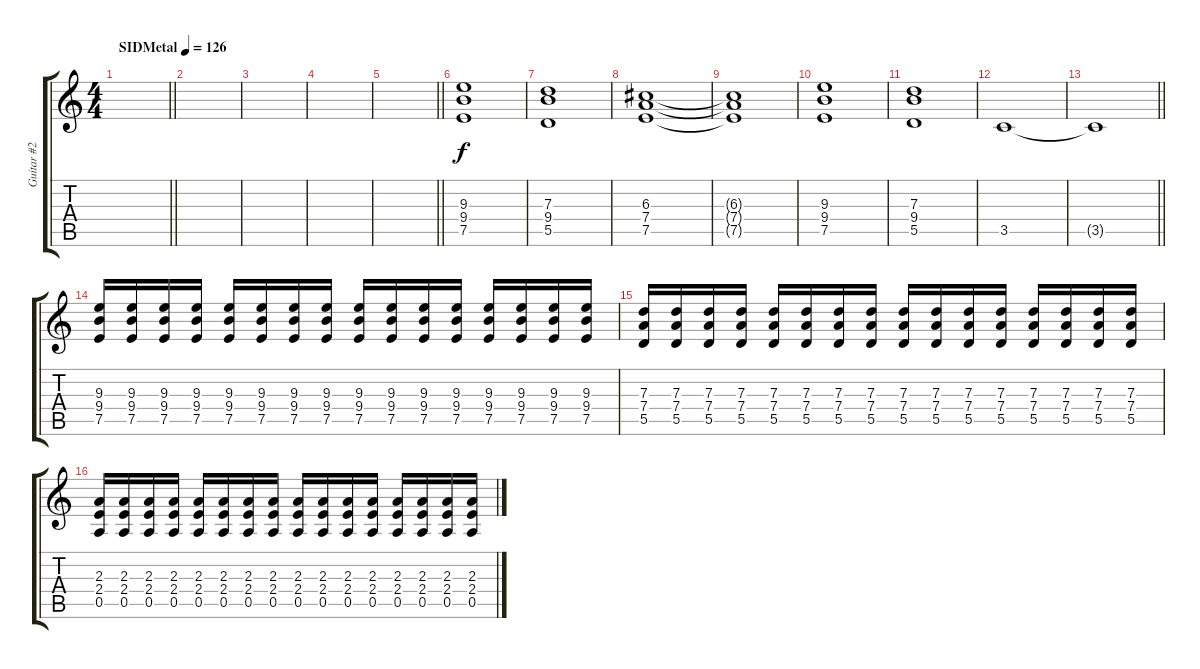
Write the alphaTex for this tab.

\track ("Guitar #2" "Guitar #2") {instrument overdrivenguitar}
\staff {score tabs}
\tuning (E4 B3 G3 D3 A2 E2) {hide}
\ts (4 4)
\tempo (126 "SIDMetal")
\clef g2
\barLineRight lightlight
\ks c
|
\section ("" "")
|
|
|
\barLineRight lightlight
|
(9.3 9.4 7.5).1 |
(7.3 9.4 5.5).1 |
(6.3 7.4 7.5).1 |
(6.3{t} 7.4{t} 7.5{t}).1 |
(9.3 9.4 7.5).1 |
(7.3 9.4 5.5).1 |
3.5.1 |
\barLineRight lightlight
3.5{t}.1 |
\section ("" "")
(9.3 9.4 7.5).16 (9.3 9.4 7.5).16 (9.3 9.4 7.5).16 (9.3 9.4 7.5).16 (9.3 9.4 7.5).16 (9.3 9.4 7.5).16 (9.3 9.4 7.5).16 (9.3 9.4 7.5).16 (9.3 9.4 7.5).16 (9.3 9.4 7.5).16 (9.3 9.4 7.5).16 (9.3 9.4 7.5).16 (9.3 9.4 7.5).16 (9.3 9.4 7.5).16 (9.3 9.4 7.5).16 (9.3 9.4 7.5).16 |
(7.3 7.4 5.5).16 (7.3 7.4 5.5).16 (7.3 7.4 5.5).16 (7.3 7.4 5.5).16 (7.3 7.4 5.5).16 (7.3 7.4 5.5).16 (7.3 7.4 5.5).16 (7.3 7.4 5.5).16 (7.3 7.4 5.5).16 (7.3 7.4 5.5).16 (7.3 7.4 5.5).16 (7.3 7.4 5.5).16 (7.3 7.4 5.5).16 (7.3 7.4 5.5).16 (7.3 7.4 5.5).16 (7.3 7.4 5.5).16 |
(2.3 2.4 0.5).16 (2.3 2.4 0.5).16 (2.3 2.4 0.5).16 (2.3 2.4 0.5).16 (2.3 2.4 0.5).16 (2.3 2.4 0.5).16 (2.3 2.4 0.5).16 (2.3 2.4 0.5).16 (2.3 2.4 0.5).16 (2.3 2.4 0.5).16 (2.3 2.4 0.5).16 (2.3 2.4 0.5).16 (2.3 2.4 0.5).16 (2.3 2.4 0.5).16 (2.3 2.4 0.5).16 (2.3 2.4 0.5).16
